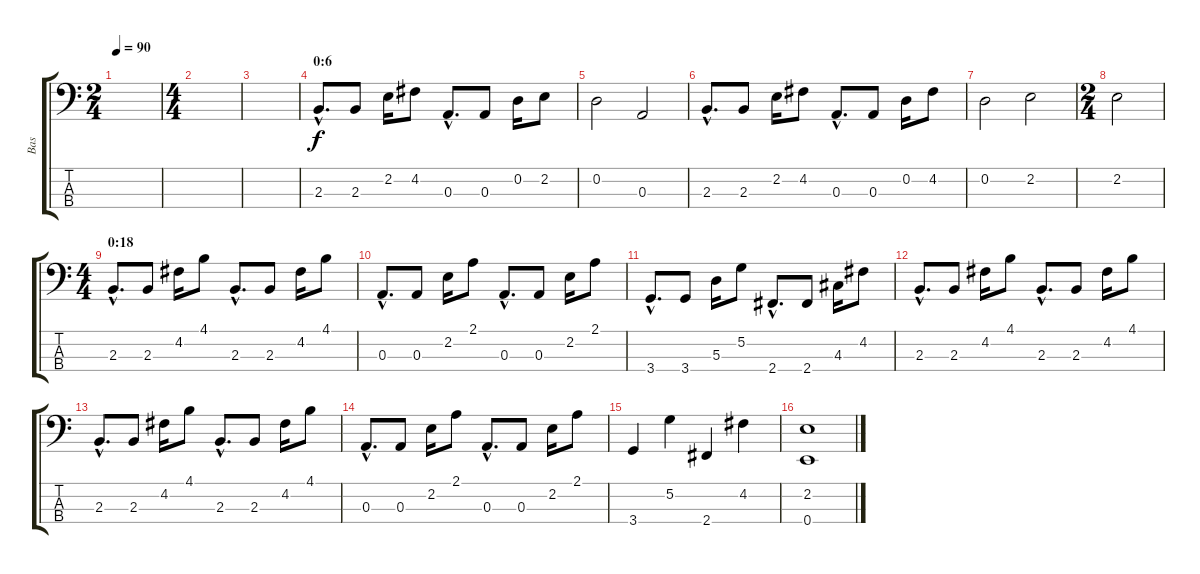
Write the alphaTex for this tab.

\track ("Bas" "Bas") {instrument electricbasspick}
\staff {score tabs}
\tuning (G2 D2 A1 E1) {hide}
\ts (2 4)
\tempo 90
\clef f4
\ks c
|
\ts (4 4)
|
|
\section ("" "0:6")
2.3{hac}.8{d} 2.3.8 2.2.16 4.2.8 0.3{hac}.8{d} 0.3.8 0.2.16 2.2.8 |
0.2.2 0.3.2 |
2.3{hac}.8{d} 2.3.8 2.2.16 4.2.8 0.3{hac}.8{d} 0.3.8 0.2.16 4.2.8 |
0.2.2 2.2.2 |
\ts (2 4)
2.2.2 |
\ts (4 4)
\section ("" "0:18")
2.3{hac}.8{d} 2.3.8 4.2.16 4.1.8 2.3{hac}.8{d} 2.3.8 4.2.16 4.1.8 |
0.3{hac}.8{d} 0.3.8 2.2.16 2.1.8 0.3{hac}.8{d} 0.3.8 2.2.16 2.1.8 |
3.4{hac}.8{d} 3.4.8 5.3.16 5.2.8 2.4{hac}.8{d} 2.4.8 4.3.16 4.2.8 |
2.3{hac}.8{d} 2.3.8 4.2.16 4.1.8 2.3{hac}.8{d} 2.3.8 4.2.16 4.1.8 |
2.3{hac}.8{d} 2.3.8 4.2.16 4.1.8 2.3{hac}.8{d} 2.3.8 4.2.16 4.1.8 |
0.3{hac}.8{d} 0.3.8 2.2.16 2.1.8 0.3{hac}.8{d} 0.3.8 2.2.16 2.1.8 |
3.4.4 5.2.4 2.4.4 4.2.4 |
(2.2 0.4).1
